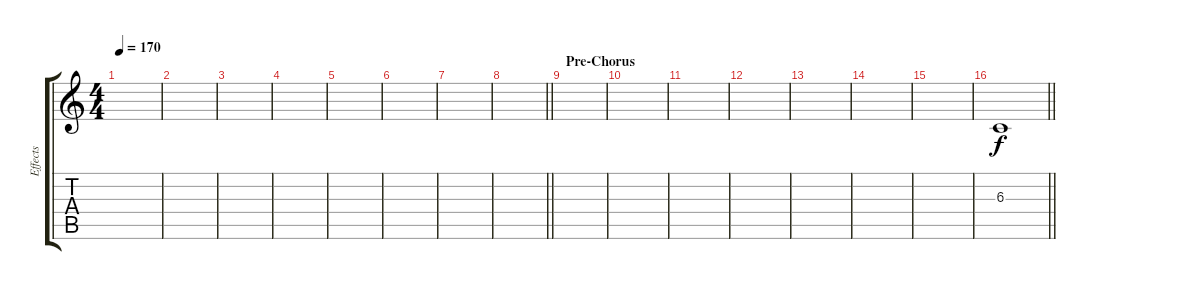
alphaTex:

\track ("Effects" "Effects") {instrument reversecymbal}
\staff {score tabs}
\tuning (Eb4 Bb3 Gb3 Db3 Ab2 Db2) {hide}
\ts (4 4)
\tempo 170
\clef g2
\ks c
|
|
|
|
|
|
|
\barLineRight lightlight
|
\section ("" "Pre-Chorus")
|
|
|
|
|
|
|
\barLineRight lightlight
6.3.1
